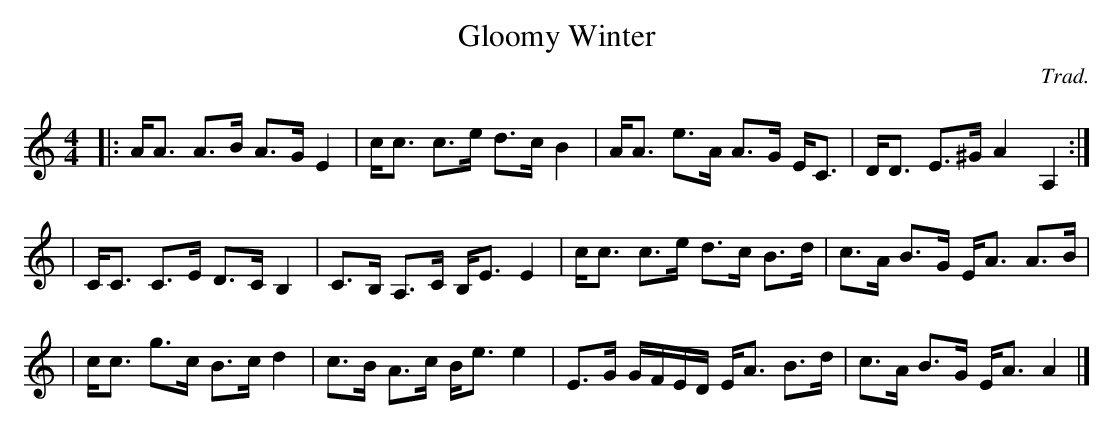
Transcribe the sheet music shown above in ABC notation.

X:1
T: Gloomy Winter
M: 4/4
L: 1/8
C: Trad.
K: A min
|: A<A A>B A>G E2  | c<c  c>e  d>c  B2 | A<A e>A      A>G E<C | D<D E>^G A2  A,2 :|
|  C<C C>E D>C B,2 | C>B, A,>C B,<E E2 | c<c c>e      d>c B>d | c>A B>G  E<A A>B  |
|  c<c g>c B>c d2  | c>B  A>c  B<e  e2 | E>G G/F/E/D/ E<A B>d | c>A B>G  E<A A2  |]
